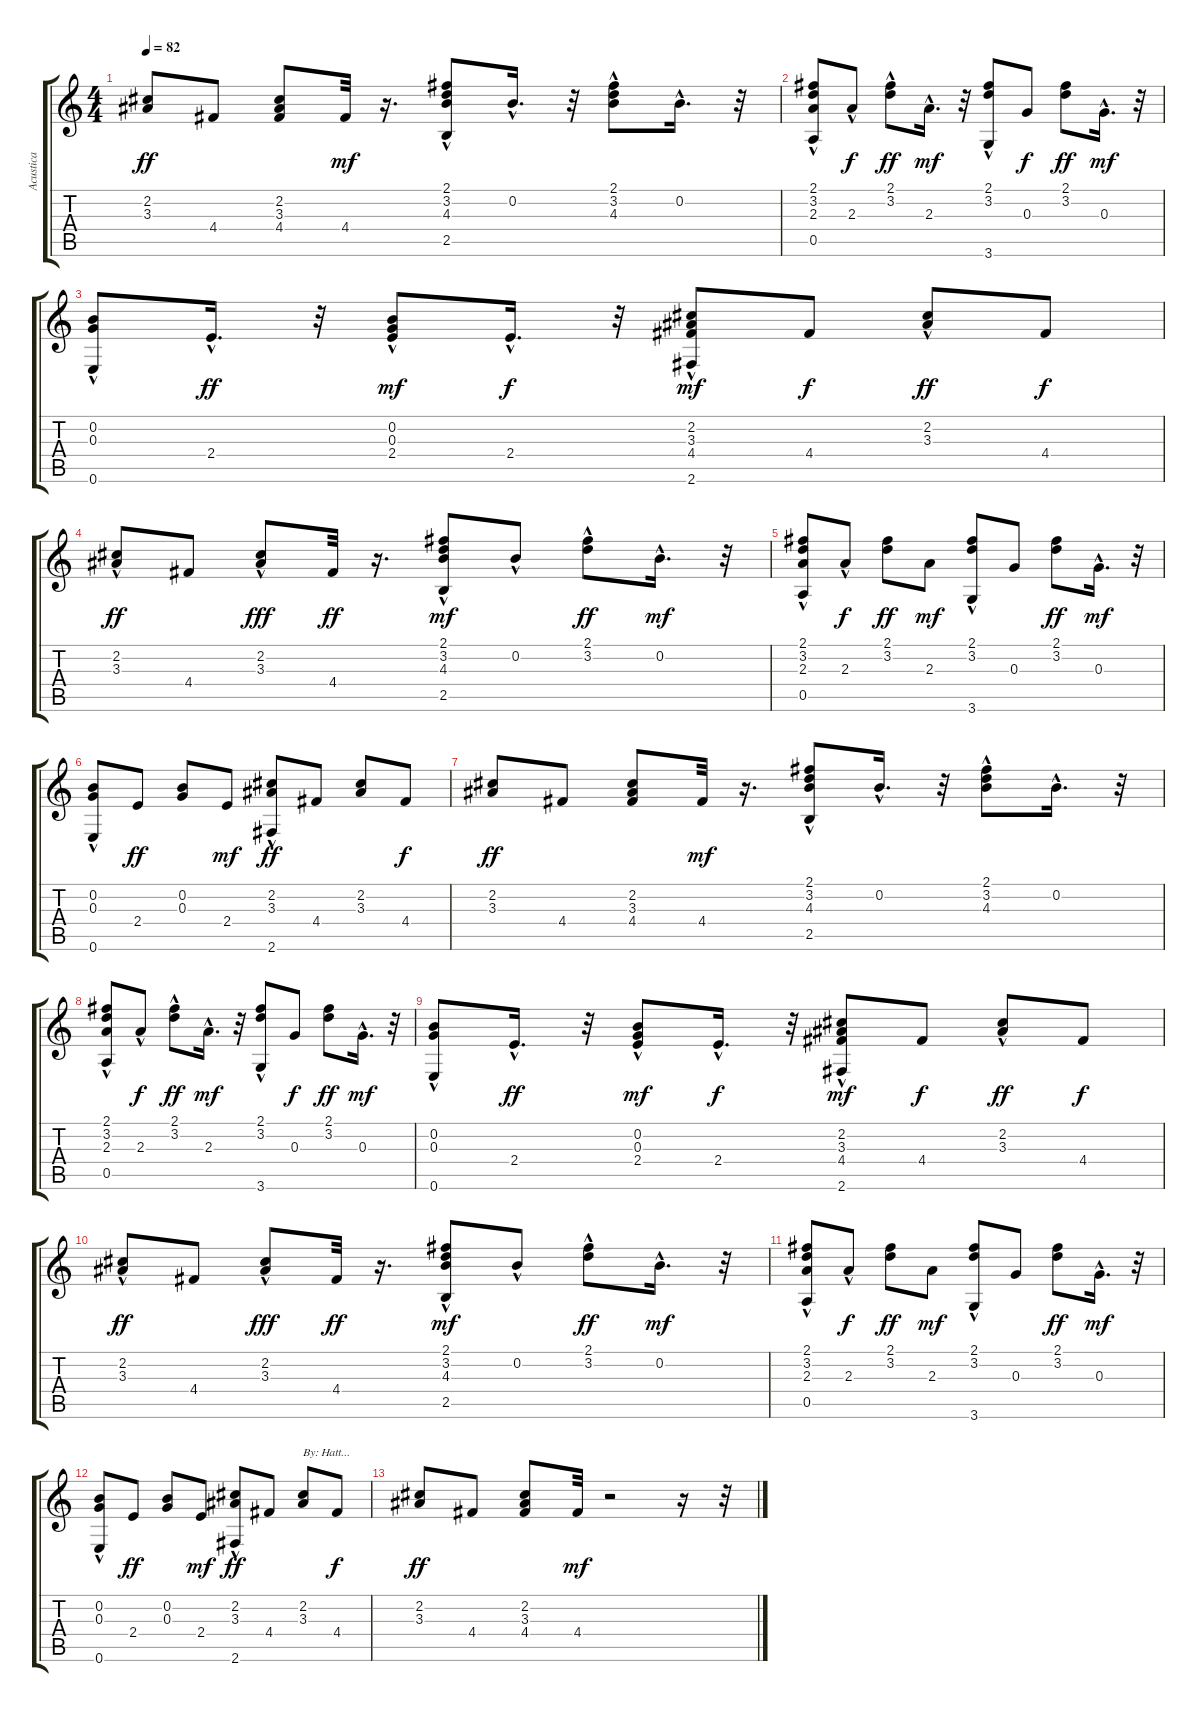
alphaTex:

\track ("Acustica" "Acustica") {instrument acousticguitarsteel}
\staff {score tabs}
\tuning (E4 B3 G3 D3 A2 E2) {hide}
\ts (4 4)
\tempo 82
\clef g2
\ks c
(2.2 3.3).8{dy ff} 4.4.8 (2.2 3.3 4.4).8 4.4.32{dy mf} r.16{d} (2.1 3.2 4.3 2.5{hac}).8 0.2{hac}.16{d} r.32 (2.1{hac} 3.2{hac} 4.3).8 0.2{hac}.16{d} r.32 |
(2.1 3.2{hac} 2.3 0.5).8 2.3{hac}.8{dy f} (2.1 3.2{hac}).8{dy ff} 2.3{hac}.16{d dy mf} r.32 (2.1 3.2{hac} 3.6{hac}).8 0.3.8{dy f} (2.1 3.2).8{dy ff} 0.3{hac}.16{d dy mf} r.32 |
(0.2 0.3 0.6{hac}).8 2.4{hac}.16{d dy ff} r.32 (0.2 0.3{hac} 2.4).8{dy mf} 2.4{hac}.16{d dy f} r.32 (2.2 3.3 4.4 2.6{hac}).8{dy mf} 4.4.8{dy f} (2.2 3.3{hac}).8{dy ff} 4.4.8{dy f} |
(2.2 3.3{hac}).8{dy ff} 4.4.8 (2.2 3.3{hac}).8{dy fff} 4.4.32{dy ff} r.16{d} (2.1 3.2 4.3 2.5{hac}).8{dy mf} 0.2{hac}.8 (2.1 3.2{hac}).8{dy ff} 0.2{hac}.16{d dy mf} r.32 |
(2.1{hac} 3.2 2.3 0.5{hac}).8 2.3{hac}.8{dy f} (2.1 3.2).8{dy ff} 2.3.8{dy mf} (2.1 3.2{hac} 3.6{hac}).8 0.3.8 (2.1 3.2).8{dy ff} 0.3{hac}.16{d dy mf} r.32 |
(0.2 0.3 0.6{hac}).8 2.4.8{dy ff} (0.2 0.3).8 2.4.8{dy mf} (2.2 3.3 2.6{hac}).8{dy ff} 4.4.8 (2.2 3.3).8 4.4.8{dy f} |
(2.2 3.3).8{dy ff} 4.4.8 (2.2 3.3 4.4).8 4.4.32{dy mf} r.16{d} (2.1 3.2 4.3 2.5{hac}).8{volume 12} 0.2{hac}.16{d volume 12} r.32 (2.1{hac} 3.2{hac} 4.3).8{volume 12} 0.2{hac}.16{d volume 12} r.32 |
(2.1 3.2{hac} 2.3 0.5).8{volume 11} 2.3{hac}.8{dy f volume 11} (2.1 3.2{hac}).8{dy ff volume 11} 2.3{hac}.16{d dy mf volume 10} r.32 (2.1 3.2{hac} 3.6{hac}).8{volume 10} 0.3.8{dy f volume 10} (2.1 3.2).8{dy ff volume 9} 0.3{hac}.16{d dy mf volume 9} r.32 |
(0.2 0.3 0.6{hac}).8{volume 9} 2.4{hac}.16{d dy ff volume 8} r.32 (0.2 0.3{hac} 2.4).8{dy mf volume 8} 2.4{hac}.16{d dy f volume 8} r.32 (2.2 3.3 4.4 2.6{hac}).8{dy mf volume 8} 4.4.8{dy f volume 7} (2.2 3.3{hac}).8{dy ff volume 7} 4.4.8{dy f volume 7} |
(2.2 3.3{hac}).8{dy ff volume 6} 4.4.8{volume 6} (2.2 3.3{hac}).8{dy fff volume 6} 4.4.32{dy ff volume 5} r.16{d} (2.1 3.2 4.3 2.5{hac}).8{dy mf volume 5} 0.2{hac}.8{volume 5} (2.1 3.2{hac}).8{dy ff volume 4} 0.2{hac}.16{d dy mf volume 4} r.32 |
(2.1{hac} 3.2 2.3 0.5{hac}).8{volume 4} 2.3{hac}.8{dy f volume 3} (2.1 3.2).8{dy ff volume 3} 2.3.8{dy mf volume 3} (2.1 3.2{hac} 3.6{hac}).8{volume 2} 0.3.8{volume 2} (2.1 3.2).8{dy ff volume 2} 0.3{hac}.16{d dy mf volume 2} r.32 |
(0.2 0.3 0.6{hac}).8{volume 1} 2.4.8{dy ff volume 1} (0.2 0.3).8{volume 1} 2.4.8{dy mf volume 0} (2.2 3.3 2.6{hac}).8{dy ff volume 0} 4.4.8 (2.2 3.3).8{txt "By: Hatt..."} 4.4.8{dy f} |
(2.2 3.3).8{dy ff} 4.4.8 (2.2 3.3 4.4).8 4.4.32{dy mf} r.2 r.16 r.32
